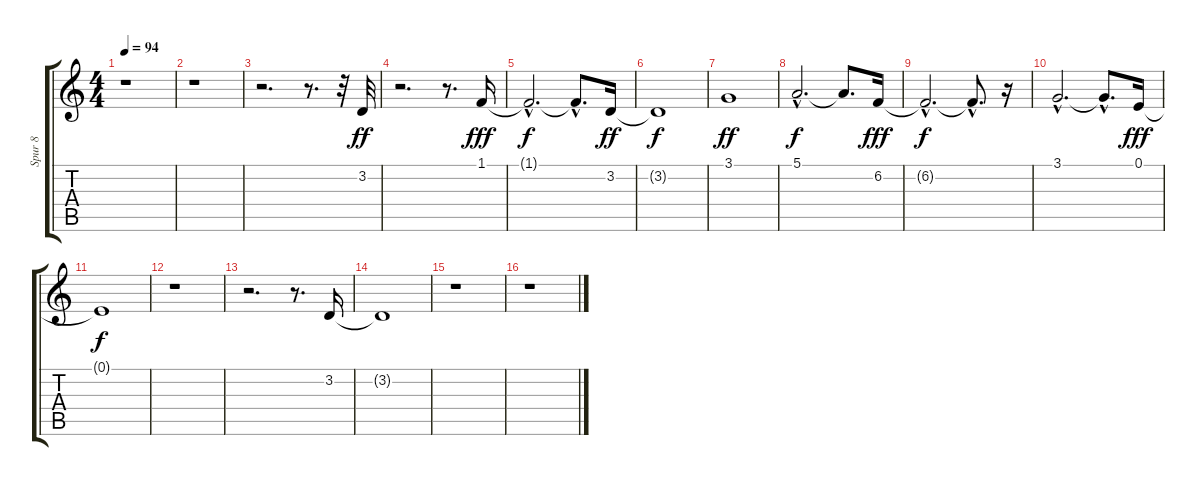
\track ("Spur 8" "Spur 8") {instrument acousticgrandpiano}
\staff {score tabs}
\tuning (E4 B3 G3 D3 A2 E2) {hide}
\ts (4 4)
\tempo 94
\clef g2
\ks c
r.1{dy ff instrument acousticgrandpiano} |
r.1 |
r.2{d} r.8{d} r.32 3.2.32{balance 8 instrument pad8sweep} |
r.2{d} r.8{d} 1.1.16{dy fff} |
1.1{hac t}.2{d dy f} 1.1{hac t}.8{d} 3.2.16{dy ff} |
3.2{t}.1{dy f} |
3.1.1{dy ff} |
5.1{hac}.2{d dy f} 5.1{t}.8{d} 6.2.16{dy fff} |
6.2{hac t}.2{d dy f} 6.2{hac t}.8{d} r.16 |
3.1{hac}.2{d} 3.1{hac t}.8{d} 0.1.16{dy fff} |
0.1{t}.1{dy f} |
r.1 |
r.2{d} r.8{d} 3.2.16 |
3.2{t}.1 |
r.1 |
r.1
